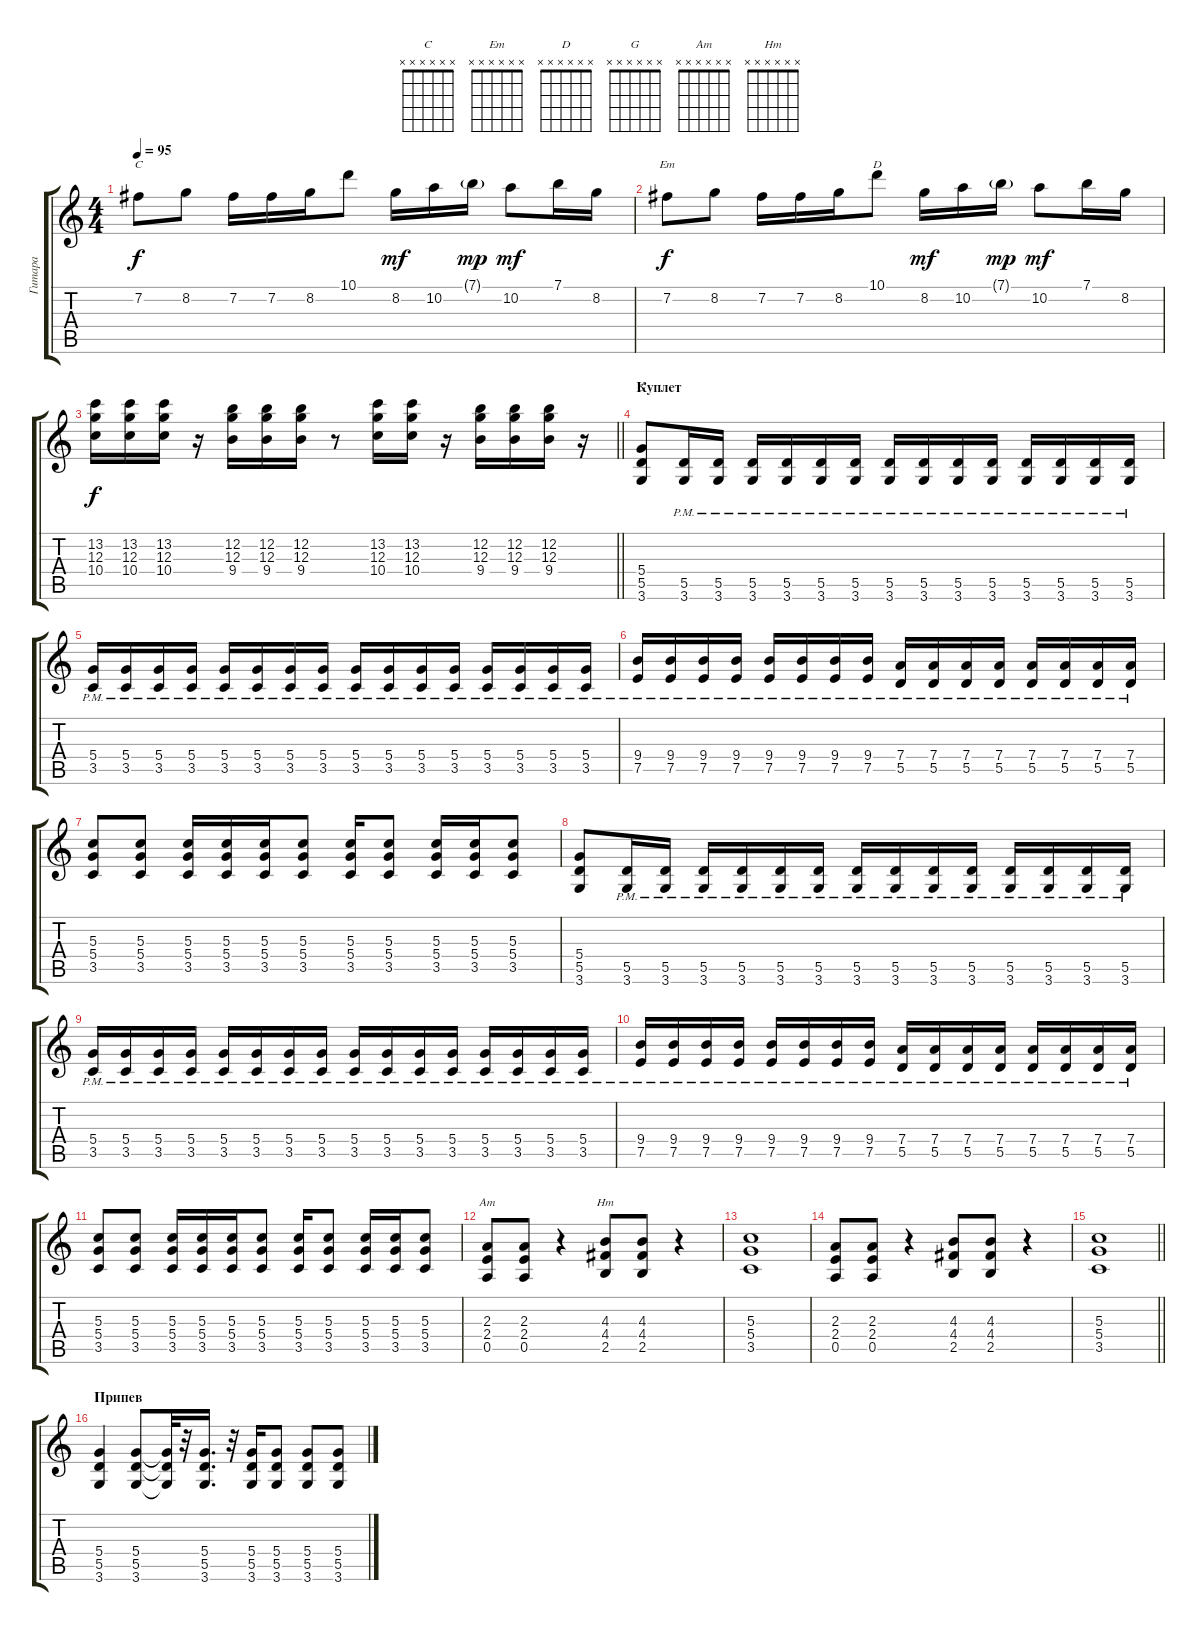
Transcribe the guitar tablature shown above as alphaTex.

\track ("Гитара" "Гитара") {instrument acousticguitarsteel}
\staff {score tabs}
\tuning (E4 B3 G3 D3 A2 E2) {hide}
\chord ("C" x x x x x x)
\chord ("Em" x x x x x x)
\chord ("D" x x x x x x)
\chord ("G" x x x x x x)
\chord ("Am" x x x x x x)
\chord ("Hm" x x x x x x)
\ts (4 4)
\tempo 95
\clef g2
\ks c
7.2.8{ch "C" dy f} 8.2.8 7.2.16 7.2.16 8.2.16 10.1.8 8.2.16{dy mf} 10.2.16 7.1{g}.16{dy mp} 10.2.8{dy mf} 7.1.16 8.2.16 |
7.2.8{ch "Em" dy f} 8.2.8 7.2.16 7.2.16 8.2.16 10.1.8{ch "D"} 8.2.16{dy mf} 10.2.16 7.1{g}.16{dy mp} 10.2.8{dy mf} 7.1.16 8.2.16 |
\barLineRight lightlight
(13.2 12.3 10.4).16{dy f} (13.2 12.3 10.4).16 (13.2 12.3 10.4).16 r.16 (12.2 12.3 9.4).16 (12.2 12.3 9.4).16 (12.2 12.3 9.4).16 r.8 (13.2 12.3 10.4).16 (13.2 12.3 10.4).16 r.16 (12.2 12.3 9.4).16 (12.2 12.3 9.4).16 (12.2 12.3 9.4).16 r.16 |
\section ("" "Куплет")
(5.4 5.5 3.6).8{ch "G"} (5.5{pm} 3.6{pm}).16 (5.5{pm} 3.6{pm}).16 (5.5{pm} 3.6{pm}).16 (5.5{pm} 3.6{pm}).16 (5.5{pm} 3.6{pm}).16 (5.5{pm} 3.6{pm}).16 (5.5{pm} 3.6{pm}).16 (5.5{pm} 3.6{pm}).16 (5.5{pm} 3.6{pm}).16 (5.5{pm} 3.6{pm}).16 (5.5{pm} 3.6{pm}).16 (5.5{pm} 3.6{pm}).16 (5.5{pm} 3.6{pm}).16 (5.5{pm} 3.6{pm}).16 |
(5.4{pm} 3.5{pm}).16 (5.4{pm} 3.5{pm}).16 (5.4{pm} 3.5{pm}).16 (5.4{pm} 3.5{pm}).16 (5.4{pm} 3.5{pm}).16 (5.4{pm} 3.5{pm}).16 (5.4{pm} 3.5{pm}).16 (5.4{pm} 3.5{pm}).16 (5.4{pm} 3.5{pm}).16 (5.4{pm} 3.5{pm}).16 (5.4{pm} 3.5{pm}).16 (5.4{pm} 3.5{pm}).16 (5.4{pm} 3.5{pm}).16 (5.4{pm} 3.5{pm}).16 (5.4{pm} 3.5{pm}).16 (5.4{pm} 3.5{pm}).16 |
(9.4{pm} 7.5{pm}).16 (9.4{pm} 7.5{pm}).16 (9.4{pm} 7.5{pm}).16 (9.4{pm} 7.5{pm}).16 (9.4{pm} 7.5{pm}).16 (9.4{pm} 7.5{pm}).16 (9.4{pm} 7.5{pm}).16 (9.4{pm} 7.5{pm}).16 (7.4{pm} 5.5{pm}).16 (7.4{pm} 5.5{pm}).16 (7.4{pm} 5.5{pm}).16 (7.4{pm} 5.5{pm}).16 (7.4{pm} 5.5{pm}).16 (7.4{pm} 5.5{pm}).16 (7.4{pm} 5.5{pm}).16 (7.4{pm} 5.5{pm}).16 |
(5.3 5.4 3.5).8 (5.3 5.4 3.5).8 (5.3 5.4 3.5).16 (5.3 5.4 3.5).16 (5.3 5.4 3.5).16 (5.3 5.4 3.5).8 (5.3 5.4 3.5).16 (5.3 5.4 3.5).8 (5.3 5.4 3.5).16 (5.3 5.4 3.5).16 (5.3 5.4 3.5).8 |
(5.4 5.5 3.6).8 (5.5{pm} 3.6{pm}).16 (5.5{pm} 3.6{pm}).16 (5.5{pm} 3.6{pm}).16 (5.5{pm} 3.6{pm}).16 (5.5{pm} 3.6{pm}).16 (5.5{pm} 3.6{pm}).16 (5.5{pm} 3.6{pm}).16 (5.5{pm} 3.6{pm}).16 (5.5{pm} 3.6{pm}).16 (5.5{pm} 3.6{pm}).16 (5.5{pm} 3.6{pm}).16 (5.5{pm} 3.6{pm}).16 (5.5{pm} 3.6{pm}).16 (5.5{pm} 3.6{pm}).16 |
(5.4{pm} 3.5{pm}).16 (5.4{pm} 3.5{pm}).16 (5.4{pm} 3.5{pm}).16 (5.4{pm} 3.5{pm}).16 (5.4{pm} 3.5{pm}).16 (5.4{pm} 3.5{pm}).16 (5.4{pm} 3.5{pm}).16 (5.4{pm} 3.5{pm}).16 (5.4{pm} 3.5{pm}).16 (5.4{pm} 3.5{pm}).16 (5.4{pm} 3.5{pm}).16 (5.4{pm} 3.5{pm}).16 (5.4{pm} 3.5{pm}).16 (5.4{pm} 3.5{pm}).16 (5.4{pm} 3.5{pm}).16 (5.4{pm} 3.5{pm}).16 |
(9.4{pm} 7.5{pm}).16 (9.4{pm} 7.5{pm}).16 (9.4{pm} 7.5{pm}).16 (9.4{pm} 7.5{pm}).16 (9.4{pm} 7.5{pm}).16 (9.4{pm} 7.5{pm}).16 (9.4{pm} 7.5{pm}).16 (9.4{pm} 7.5{pm}).16 (7.4{pm} 5.5{pm}).16 (7.4{pm} 5.5{pm}).16 (7.4{pm} 5.5{pm}).16 (7.4{pm} 5.5{pm}).16 (7.4{pm} 5.5{pm}).16 (7.4{pm} 5.5{pm}).16 (7.4{pm} 5.5{pm}).16 (7.4{pm} 5.5{pm}).16 |
(5.3 5.4 3.5).8 (5.3 5.4 3.5).8 (5.3 5.4 3.5).16 (5.3 5.4 3.5).16 (5.3 5.4 3.5).16 (5.3 5.4 3.5).8 (5.3 5.4 3.5).16 (5.3 5.4 3.5).8 (5.3 5.4 3.5).16 (5.3 5.4 3.5).16 (5.3 5.4 3.5).8 |
(2.3 2.4 0.5).8{ch "Am"} (2.3 2.4 0.5).8 r.4 (4.3 4.4 2.5).8{ch "Hm"} (4.3 4.4 2.5).8 r.4 |
(5.3 5.4 3.5).1 |
(2.3 2.4 0.5).8 (2.3 2.4 0.5).8 r.4 (4.3 4.4 2.5).8 (4.3 4.4 2.5).8 r.4 |
\barLineRight lightlight
(5.3 5.4 3.5).1 |
\section ("" "Припев")
(5.4 5.5 3.6).4 (5.4 5.5 3.6).8 (5.4{t} 5.5{t} 3.6{t}).32 r.32 (5.4 5.5 3.6).16{d} r.32 (5.4 5.5 3.6).16 (5.4 5.5 3.6).8 (5.4 5.5 3.6).8 (5.4 5.5 3.6).8
